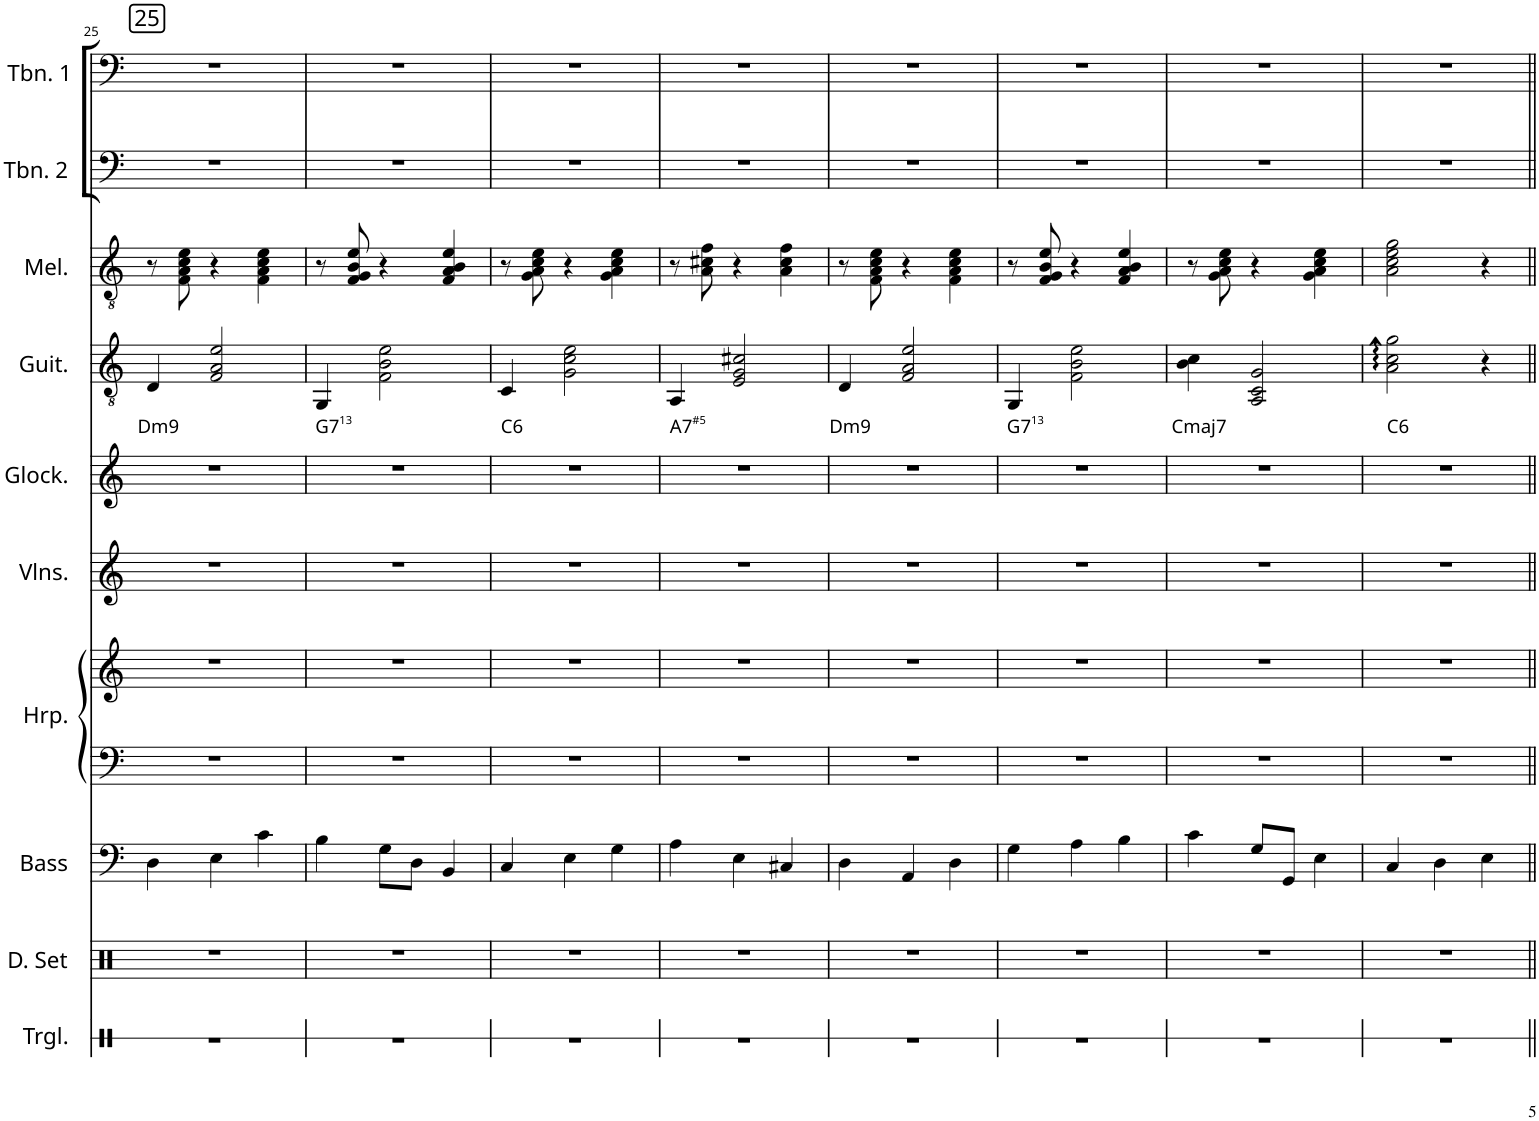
**kern	**kern	**kern	**kern	**kern	**kern	**kern	**kern	**text	**kern	**kern	**kern
*part10	*part9	*part8	*part7	*part7	*part6	*part5	*part4	*part4	*part3	*part2	*part1
*staff11	*staff10	*staff9	*staff8	*staff7	*staff6	*staff5	*staff4	*staff4	*staff3	*staff2	*staff1
*I"Triangle	*I"Drumset	*I"Acoustic Bass	*I"Harp	*	*I"Violins	*I"Glockenspiel	*I"Acoustic Guitar	*	*I"Melodica	*I"Trombone 2	*I"Trombone 1
*I'Trgl.	*I'D. Set	*I'Bass	*I'Hrp.	*	*I'Vlns.	*I'Glock.	*I'Guit.	*	*I'Mel.	*I'Tbn. 2	*I'Tbn. 1
!!LO:PB:g=z
*clefX	*clefX	*clefF4	*clefF4	*clefG2	*clefG2	*clefG2	*clefGv2	*	*clefGv2	*clefF4	*clefF4
*	*	*Trd7c12	*	*	*	*Trd-14c-24	*	*	*	*	*
*k[]	*k[]	*k[]	*k[]	*k[]	*k[]	*k[]	*k[]	*	*k[]	*k[]	*k[]
*M3/4	*M3/4	*M3/4	*M3/4	*M3/4	*M3/4	*M3/4	*M3/4	*	*M3/4	*M3/4	*M3/4
!!LO:REH:place=s1:a:cj:fs=12:t=25
=25	=25	=25	=25	=25	=25	=25	=25	=25	=25	=25	=25
!	!	!	!	!	!	!	!	!LO:LY:b	!	!	!
2.r	2.r	4D\	2.r	2.r	2.r	2.r	4D/	Dm9	8r	2.r	2.r
.	.	.	.	.	.	.	.	.	8F\ 8A\ 8c\ 8e\	.	.
.	.	4E\	.	.	.	.	2F/ 2A/ 2e/	.	4r	.	.
.	.	4c\	.	.	.	.	.	.	4F\ 4A\ 4c\ 4e\	.	.
=26	=26	=26	=26	=26	=26	=26	=26	=26	=26	=26	=26
!	!	!	!	!	!	!	!	!LO:LY:b	!	!	!
2.r	2.r	4B\	2.r	2.r	2.r	2.r	4GG/	G7 13	8r	2.r	2.r
.	.	.	.	.	.	.	.	.	8F/ 8G/ 8B/ 8e/	.	.
.	.	8G\L	.	.	.	.	2F\ 2B\ 2e\	.	4r	.	.
.	.	8D\J	.	.	.	.	.	.	.	.	.
.	.	4BB/	.	.	.	.	.	.	4F/ 4A/ 4B/ 4e/	.	.
=27	=27	=27	=27	=27	=27	=27	=27	=27	=27	=27	=27
!	!	!	!	!	!	!	!	!LO:LY:b	!	!	!
2.r	2.r	4C/	2.r	2.r	2.r	2.r	4C/	C6	8r	2.r	2.r
.	.	.	.	.	.	.	.	.	8G\ 8A\ 8c\ 8e\	.	.
.	.	4E\	.	.	.	.	2G\ 2c\ 2e\	.	4r	.	.
.	.	4G\	.	.	.	.	.	.	4G\ 4A\ 4c\ 4e\	.	.
=28	=28	=28	=28	=28	=28	=28	=28	=28	=28	=28	=28
!	!	!	!	!	!	!	!	!LO:LY:b	!	!	!
2.r	2.r	4A\	2.r	2.r	2.r	2.r	4AA/	A7 #5	8r	2.r	2.r
.	.	.	.	.	.	.	.	.	8A\ 8c#X\ 8f\	.	.
.	.	4E\	.	.	.	.	2E/ 2G/ 2c#X/	.	4r	.	.
.	.	4C#X/	.	.	.	.	.	.	4A\ 4c#\ 4f\	.	.
=29	=29	=29	=29	=29	=29	=29	=29	=29	=29	=29	=29
!	!	!	!	!	!	!	!	!LO:LY:b	!	!	!
2.r	2.r	4D\	2.r	2.r	2.r	2.r	4D/	Dm9	8r	2.r	2.r
.	.	.	.	.	.	.	.	.	8F\ 8A\ 8c\ 8e\	.	.
.	.	4AA/	.	.	.	.	2F/ 2A/ 2e/	.	4r	.	.
.	.	4D\	.	.	.	.	.	.	4F\ 4A\ 4c\ 4e\	.	.
=30	=30	=30	=30	=30	=30	=30	=30	=30	=30	=30	=30
!	!	!	!	!	!	!	!	!LO:LY:b	!	!	!
2.r	2.r	4G\	2.r	2.r	2.r	2.r	4GG/	G7 13	8r	2.r	2.r
.	.	.	.	.	.	.	.	.	8F/ 8G/ 8B/ 8e/	.	.
.	.	4A\	.	.	.	.	2F\ 2B\ 2e\	.	4r	.	.
.	.	4B\	.	.	.	.	.	.	4F/ 4A/ 4B/ 4e/	.	.
=31	=31	=31	=31	=31	=31	=31	=31	=31	=31	=31	=31
!	!	!	!	!	!	!	!	!LO:LY:b	!	!	!
2.r	2.r	4c\	2.r	2.r	2.r	2.r	4B\ 4c\	Cmaj7	8r	2.r	2.r
.	.	.	.	.	.	.	.	.	8G\ 8A\ 8c\ 8e\	.	.
.	.	8G/L	.	.	.	.	2AA/ 2C/ 2G/	.	4r	.	.
.	.	8GG/J	.	.	.	.	.	.	.	.	.
.	.	4E\	.	.	.	.	.	.	4G\ 4A\ 4c\ 4e\	.	.
=32	=32	=32	=32	=32	=32	=32	=32	=32	=32	=32	=32
!	!	!	!	!	!	!	!	!LO:LY:b	!	!	!
2.r	2.r	4C/	2.r	2.r	2.r	2.r	2A\ 2c\ 2g\	C6	2A\ 2c\ 2e\ 2g\	2.r	2.r
.	.	4D\	.	.	.	.	.	.	.	.	.
.	.	4E\	.	.	.	.	4r	.	4r	.	.
=||	=||	=||	=||	=||	=||	=||	=||	=||	=||	=||	=||
*-	*-	*-	*-	*-	*-	*-	*-	*-	*-	*-	*-
